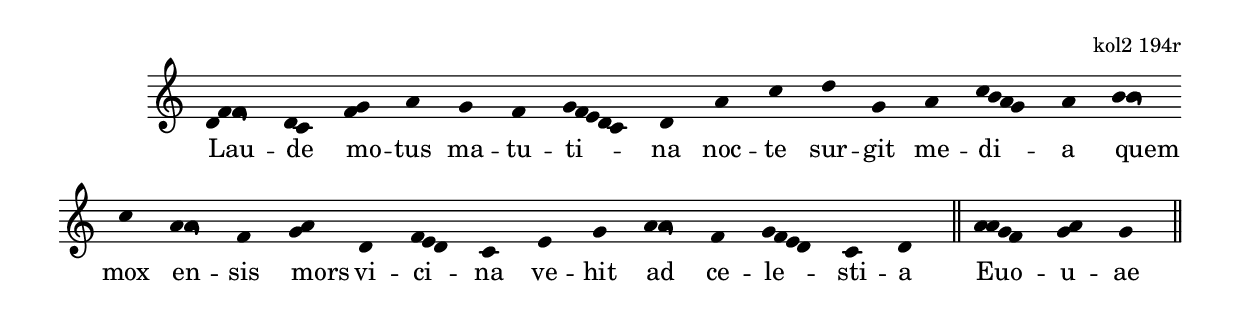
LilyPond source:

\version "2.19.32"

\include "../lib/synopsis.ily"

\score {
  \transpose c c' {
    \plainchant
    \melisma { d f \strophicus f } \melisma { d c } \bar "" \melisma { f g } a \bar "" g \bar "" f \melisma { g f e d c } d \bar "" a c' \bar "" d' g \bar "" a \melisma { c' b a g } a \bar "" \melisma { b \strophicus b } \bar "" c' \bar "" \melisma { a \strophicus a } f \bar "" \melisma { g a } \bar "" d \melisma { f e d } c \bar "" e g \bar "" \melisma { a \strophicus a } \bar "" f \melisma { g f e d } c d \bar "||" \melisma { a a g f } \melisma { g a } g \bar "||"
  }
  \addlyrics {
    Lau -- de mo -- tus ma --  tu -- ti -- na noc -- te sur -- git me -- di -- a quem mox en -- sis mors vi -- ci -- na ve -- hit ad ce -- le -- sti -- a Euo -- u -- ae
  }
  \header {
    fontes = "kol2 194r"
  }
}
